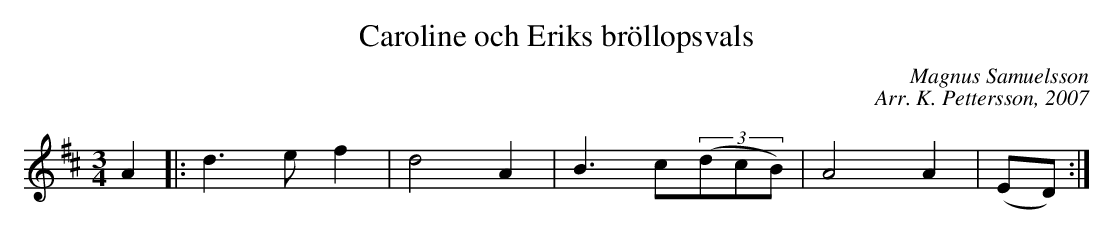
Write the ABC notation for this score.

X:1
T: Caroline och Eriks bröllopsvals
C: Magnus Samuelsson
C: Arr. K. Pettersson, 2007
M: 3/4
L: 1/4
K: D
V:1
A |: d>ef | d2A | B>c((3d/c/B/) | A2A | (E/D/) :|
